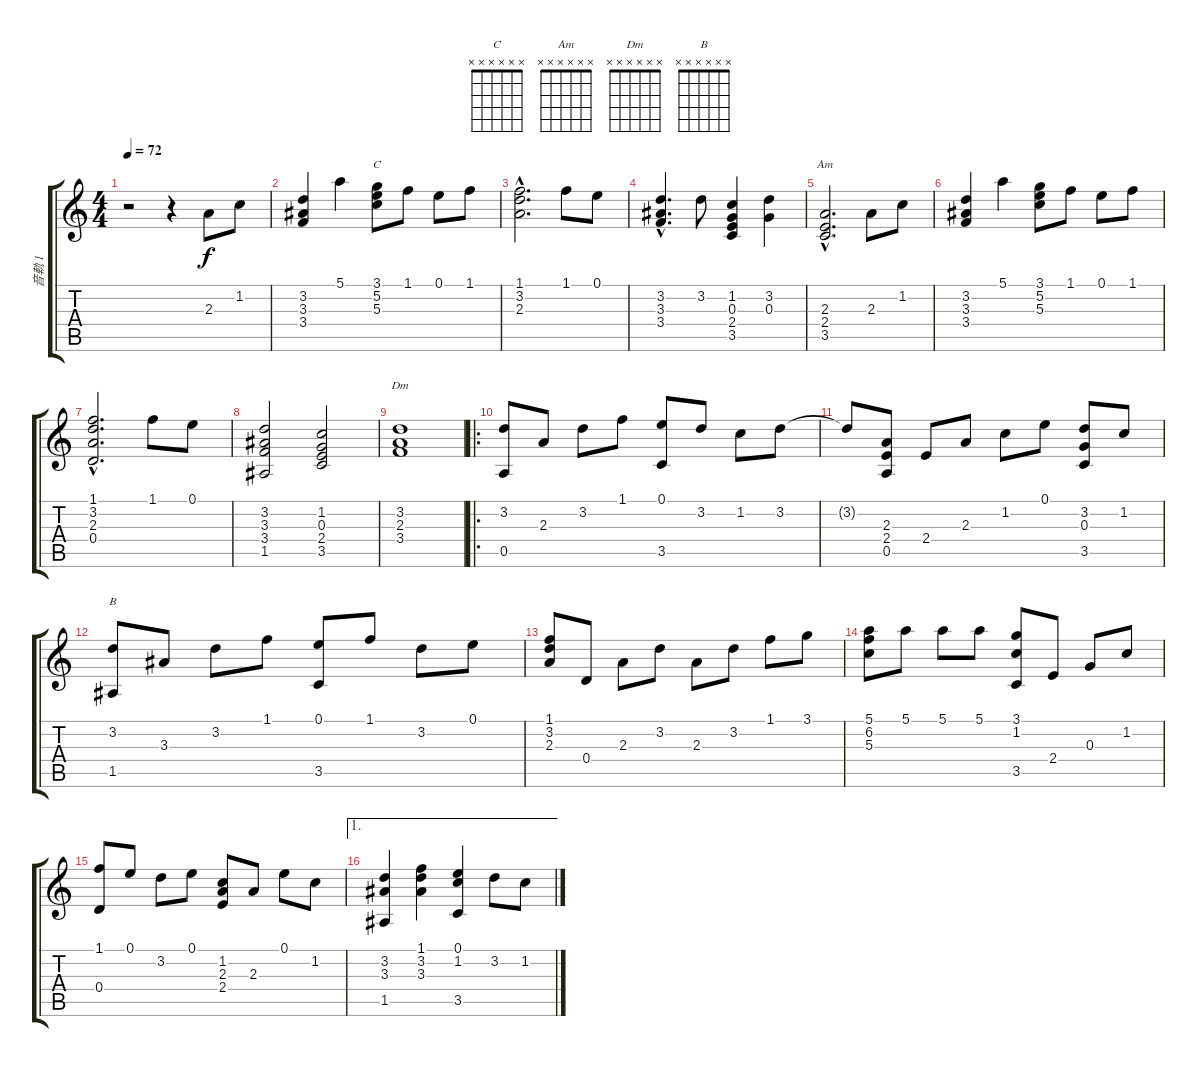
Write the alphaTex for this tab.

\track ("音軌 1" "音軌 1") {instrument acousticguitarsteel}
\staff {score tabs}
\tuning (E4 B3 G3 D3 A2 E2) {hide}
\chord ("C" x x x x x x) {firstfret 0}
\chord ("Am" x x x x x x) {firstfret 0}
\chord ("Dm" x x x x x x) {firstfret 0}
\chord ("B" x x x x x x) {firstfret 0}
\ts (4 4)
\tempo 72
\clef g2
\ks c
r.2{dy f instrument acousticguitarsteel} r.4 2.3.8 1.2.8 |
(3.2 3.3 3.4).4 5.1.4 (3.1 5.2 5.3).8{ch "C"} 1.1.8 0.1.8 1.1.8 |
(1.1{hac} 3.2{hac} 2.3{hac}).2{d} 1.1.8 0.1.8 |
(3.2{hac} 3.3{hac} 3.4{hac}).4{d} 3.2.8 (1.2 0.3 2.4 3.5).4 (3.2 0.3).4 |
(2.3{hac} 2.4{hac} 3.5{hac}).2{d ch "Am"} 2.3.8 1.2.8 |
(3.2 3.3 3.4).4 5.1.4 (3.1 5.2 5.3).8 1.1.8 0.1.8 1.1.8 |
(1.1{hac} 3.2{hac} 2.3{hac} 0.4{hac}).2{d} 1.1.8 0.1.8 |
(3.2 3.3 3.4 1.5).2 (1.2 0.3 2.4 3.5).2 |
(3.2 2.3 3.4).1{ch "Dm"} |
\ro
(3.2 0.5).8 2.3.8 3.2.8 1.1.8 (0.1 3.5).8 3.2.8 1.2.8 3.2.8 |
3.2{t}.8 (2.3 2.4 0.5).8 2.4.8 2.3.8 1.2.8 0.1.8 (3.2 0.3 3.5).8 1.2.8 |
(3.2 1.5).8{ch "B"} 3.3.8 3.2.8 1.1.8 (0.1 3.5).8 1.1.8 3.2.8 0.1.8 |
(1.1 3.2 2.3).8 0.4.8 2.3.8 3.2.8 2.3.8 3.2.8 1.1.8 3.1.8 |
(5.1 6.2 5.3).8 5.1.8 5.1.8 5.1.8 (3.1 1.2 3.5).8 2.4.8 0.3.8 1.2.8 |
(1.1 0.4).8 0.1.8 3.2.8 0.1.8 (1.2 2.3 2.4).8 2.3.8 0.1.8 1.2.8 |
\ae 1
(3.2 3.3 1.5).4 (1.1 3.2 3.3).4 (0.1 1.2 3.5).4 3.2.8 1.2.8
